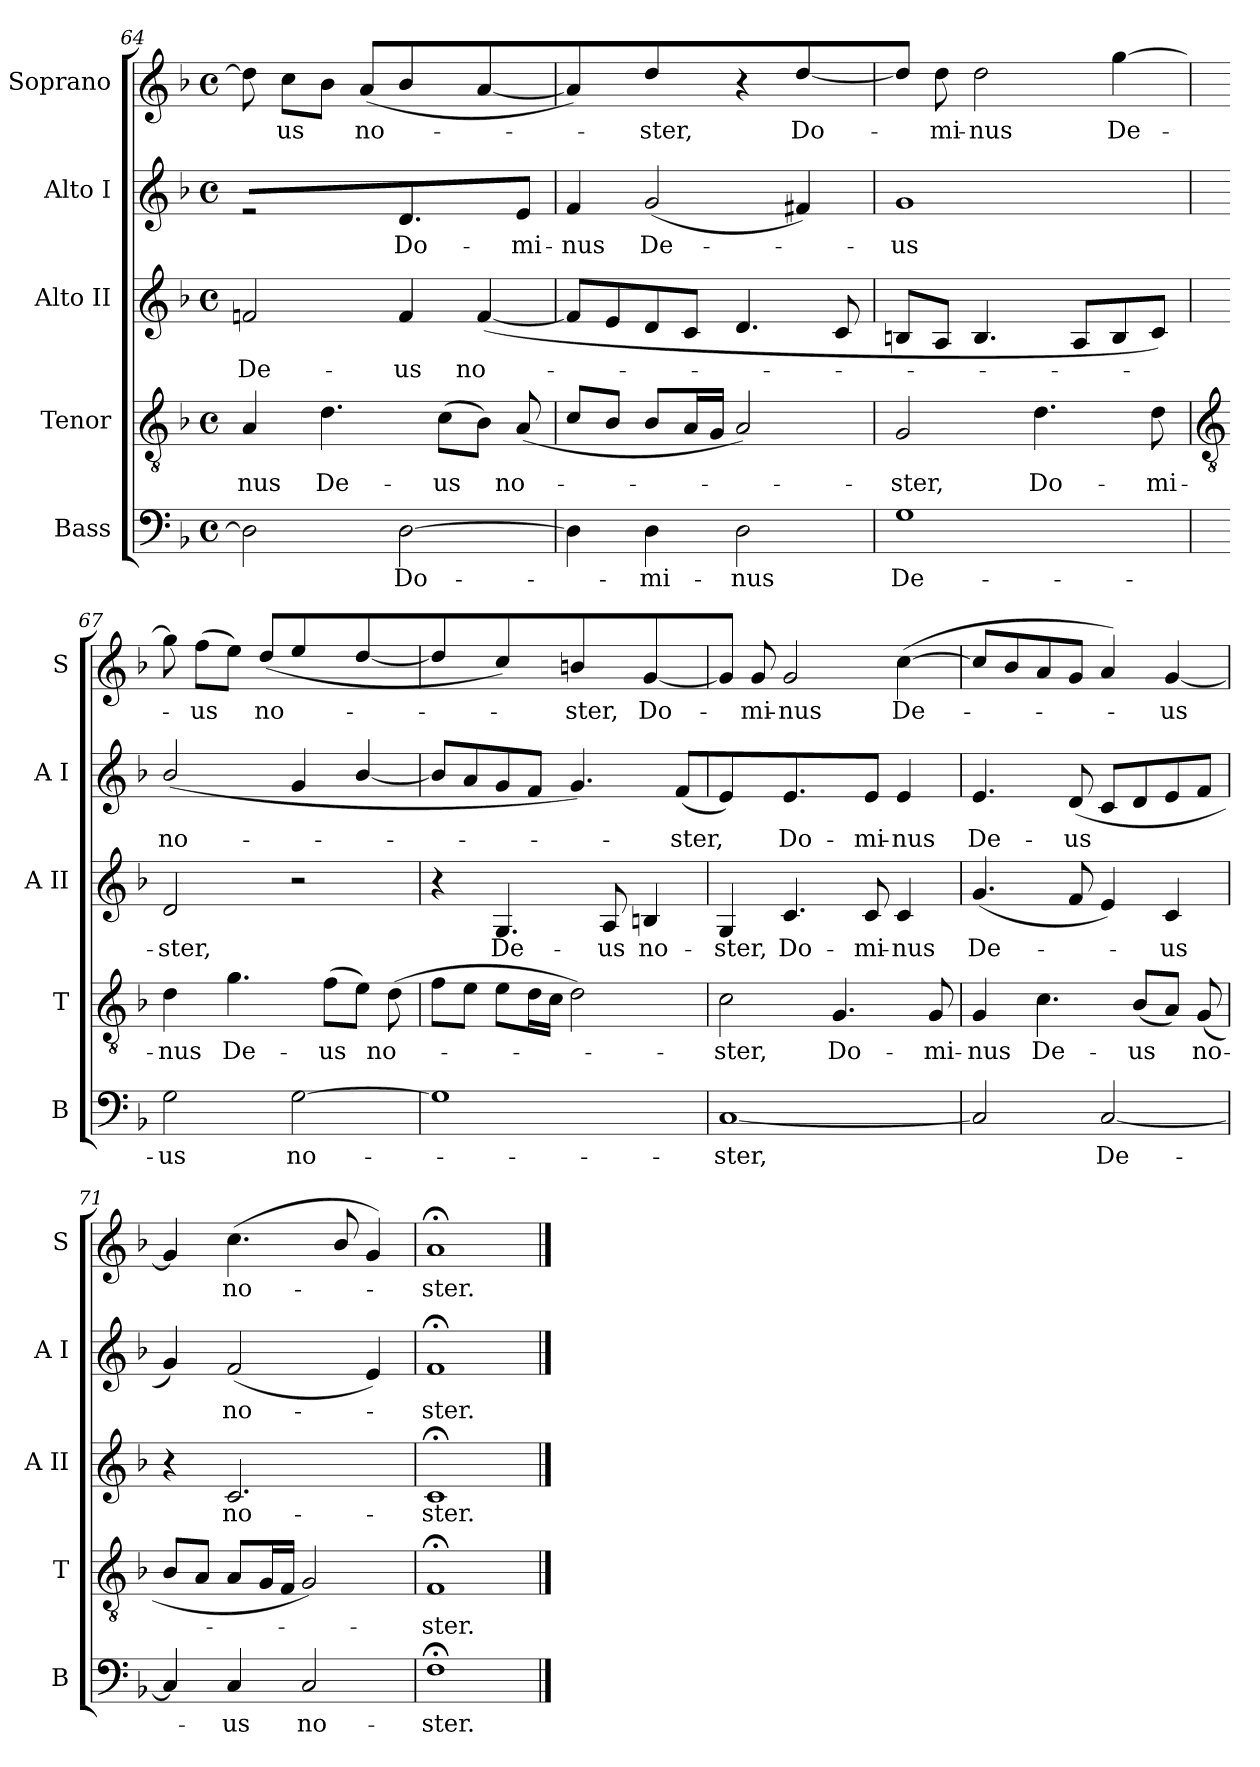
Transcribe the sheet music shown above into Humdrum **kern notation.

**kern	**text	**kern	**text	**kern	**text	**kern	**text	**kern	**text
*part5	*part5	*part4	*part4	*part3	*part3	*part2	*part2	*part1	*part1
*staff5	*staff5	*staff4	*staff4	*staff3	*staff3	*staff2	*staff2	*staff1	*staff1
*I"Bass	*	*I"Tenor	*	*I"Alto II	*	*I"Alto I	*	*I"Soprano	*
*I'B	*	*I'T	*	*I'A II	*	*I'A I	*	*I'S	*
*clefF4	*	*clefGv2	*	*clefG2	*	*clefG2	*	*clefG2	*
*k[b-]	*	*k[b-]	*	*k[b-]	*	*k[b-]	*	*k[b-]	*
*F:	*	*F:	*	*F:	*	*F:	*	*F:	*
*M4/4	*	*M4/4	*	*M4/4	*	*M4/4	*	*M4/4	*
*met(c)	*	*met(c)	*	*met(c)	*	*met(c)	*	*met(c)	*
=64	=64	=64	=64	=64	=64	=64	=64	=64	=64
!	!	!	!LO:LY:b	!	!LO:LY:b	!	!	!	!
2D]	.	4A	-nus	2fn	De-	2r	.	8dd]	.
!	!	!	!	!	!	!	!	!	!LO:LY:b
.	.	.	.	.	.	.	.	8ccL	us
!	!	!	!LO:LY:b	!	!	!	!	!	!
.	.	4.d	De-	.	.	.	.	8b-J	.
!	!	!	!	!	!	!	!	!	!LO:LY:b
.	.	.	.	.	.	.	.	(<8aL	no-
!	!LO:LY:b	!	!	!	!LO:LY:b	!	!LO:LY:b	!	!
[2D	Do-	.	.	4f	-us	4.d	Do-	4b-/	.
!	!	!	!LO:LY:b	!	!	!	!	!	!
.	.	(>8cL	-us	.	.	.	.	.	.
!	!	!	!	!	!LO:LY:b	!	!	!	!
.	.	8B-J)	.	(<[4f	no-	.	.	[4a	.
!	!	!	!LO:LY:b	!	!	!	!LO:LY:b	!	!
.	.	(<8A	no-	.	.	8eJ	-mi-	.	.
=65	=65	=65	=65	=65	=65	=65	=65	=65	=65
!	!	!	!	!	!	!	!LO:LY:b	!	!
4D]	.	8c/L	.	8f]	.	4f	-nus	4a])	.
.	.	8B-/J	.	8e	.	.	.	.	.
!	!LO:LY:b	!	!	!	!	!	!LO:LY:b	!	!LO:LY:b
4D	mi-	8B-L	.	8d	.	(<2g	De-	4dd	ster,
.	.	16AL	.	8cJ	.	.	.	.	.
.	.	16GJJ	.	.	.	.	.	.	.
!	!LO:LY:b	!	!	!	!	!	!	!	!
2D	-nus	2A)	.	4.d	.	.	.	4r	.
!	!	!	!	!	!	!	!	!	!LO:LY:b
.	.	.	.	.	.	4f#X)	.	[4dd	Do-
.	.	.	.	8c	.	.	.	.	.
=66	=66	=66	=66	=66	=66	=66	=66	=66	=66
!	!LO:LY:b	!	!LO:LY:b	!	!	!	!LO:LY:b	!	!
1G	De-	2G	ster,	8BnL	.	1g	us	8ddJ]	.
!	!	!	!	!	!	!	!	!	!LO:LY:b
.	.	.	.	8AJ	.	.	.	8dd	mi-
!	!	!	!	!	!	!	!	!	!LO:LY:b
.	.	.	.	4.B	.	.	.	2dd	-nus
!	!	!	!LO:LY:b	!	!	!	!	!	!
.	.	4.d	Do-	.	.	.	.	.	.
.	.	.	.	8AL	.	.	.	.	.
!	!	!	!	!	!	!	!	!	!LO:LY:b
.	.	.	.	8B	.	.	.	[4gg	De-
!	!	!	!LO:LY:b	!	!	!	!	!	!
.	.	8d	-mi-	8cJ)	.	.	.	.	.
!!LO:LB:g=z
=67	=67	=67	=67	=67	=67	=67	=67	=67	=67
*	*	*clefGv2	*	*	*	*	*	*	*
!	!LO:LY:b	!	!LO:LY:b	!	!LO:LY:b	!	!LO:LY:b	!	!
2G	-us	4d	-nus	2d	ster,	(<2b-/	no-	8gg]	.
!	!	!	!	!	!	!	!	!	!LO:LY:b
.	.	.	.	.	.	.	.	(>8ffL	us
!	!	!	!LO:LY:b	!	!	!	!	!	!
.	.	4.g	De-	.	.	.	.	8eeJ)	.
!	!	!	!	!	!	!	!	!	!LO:LY:b
.	.	.	.	.	.	.	.	(>8ddL	no-
!	!LO:LY:b	!	!	!	!	!	!	!	!
[2G	no-	.	.	2r	.	4g	.	4ee	.
!	!	!	!LO:LY:b	!	!	!	!	!	!
.	.	(>8fL	-us	.	.	.	.	.	.
.	.	8eJ)	.	.	.	[4b-/	.	[4dd	.
!	!	!	!LO:LY:b	!	!	!	!	!	!
.	.	(>8d	no-	.	.	.	.	.	.
=68	=68	=68	=68	=68	=68	=68	=68	=68	=68
1G]	.	8fL	.	4r	.	8b-L]	.	4dd]	.
.	.	8eJ	.	.	.	8a	.	.	.
!	!	!	!	!	!LO:LY:b	!	!	!	!
.	.	8eL	.	4.G	De-	8g	.	4cc)	.
.	.	16dL	.	.	.	8fJ	.	.	.
.	.	16cJJ	.	.	.	.	.	.	.
!	!	!	!	!	!	!	!	!	!LO:LY:b
.	.	2d)	.	.	.	4.g)	.	4bn/	ster,
!	!	!	!	!	!LO:LY:b	!	!	!	!
.	.	.	.	8A	-us	.	.	.	.
!	!	!	!	!	!LO:LY:b	!	!	!	!LO:LY:b
.	.	.	.	4Bn	no-	.	.	[4g	Do-
!	!	!	!	!	!	!	!LO:LY:b	!	!
.	.	.	.	.	.	(<8fL	ster,	.	.
=69	=69	=69	=69	=69	=69	=69	=69	=69	=69
!	!LO:LY:b	!	!LO:LY:b	!	!LO:LY:b	!	!	!	!
[1C	ster,	2c	ster,	4G	-ster,	4e)	.	8gJ]	.
!	!	!	!	!	!	!	!	!	!LO:LY:b
.	.	.	.	.	.	.	.	8g	mi-
!	!	!	!	!	!LO:LY:b	!	!LO:LY:b	!	!LO:LY:b
.	.	.	.	4.c	Do-	4.e	Do-	2g	-nus
!	!	!	!LO:LY:b	!	!	!	!	!	!
.	.	4.G	Do-	.	.	.	.	.	.
!	!	!	!	!	!LO:LY:b	!	!LO:LY:b	!	!
.	.	.	.	8c	-mi-	8eJ	-mi-	.	.
!	!	!	!	!	!LO:LY:b	!	!LO:LY:b	!	!LO:LY:b
.	.	.	.	4c	-nus	4e	-nus	(<[4cc	De-
!	!	!	!LO:LY:b	!	!	!	!	!	!
.	.	8G	-mi-	.	.	.	.	.	.
=70	=70	=70	=70	=70	=70	=70	=70	=70	=70
!	!	!	!LO:LY:b	!	!LO:LY:b	!	!LO:LY:b	!	!
2C]	.	4G	-nus	(<4.g	De-	4.e	De-	8ccL]	.
.	.	.	.	.	.	.	.	8b-	.
!	!	!	!LO:LY:b	!	!	!	!	!	!
.	.	4.c	De-	.	.	.	.	8a	.
!	!	!	!	!	!	!	!LO:LY:b	!	!
.	.	.	.	8f	.	(<8d	-us	8gJ	.
!	!LO:LY:b	!	!	!	!	!	!	!	!
[2C	De-	.	.	4e)	.	8cL	.	4a)	.
!	!	!	!LO:LY:b	!	!	!	!	!	!
.	.	(<8B-L	-us	.	.	8d	.	.	.
!	!	!	!	!	!LO:LY:b	!	!	!	!LO:LY:b
.	.	8AJ)	.	4c	us	8e	.	[4g	us
!	!	!	!LO:LY:b	!	!	!	!	!	!
.	.	(<8G	no-	.	.	8fJ	.	.	.
=71	=71	=71	=71	=71	=71	=71	=71	=71	=71
4C]	.	8B-L	.	4r	.	4g)	.	4g]	.
.	.	8AJ	.	.	.	.	.	.	.
!	!LO:LY:b	!	!	!	!LO:LY:b	!	!LO:LY:b	!	!LO:LY:b
4C	us	8AL	.	2.c	no-	(<2f	no-	(<4.cc	no-
.	.	16GL	.	.	.	.	.	.	.
.	.	16FJJ	.	.	.	.	.	.	.
!	!LO:LY:b	!	!	!	!	!	!	!	!
2C	no-	2G)	.	.	.	.	.	.	.
.	.	.	.	.	.	.	.	8b-/	.
.	.	.	.	.	.	4e)	.	4g)	.
=72	=72	=72	=72	=72	=72	=72	=72	=72	=72
!	!LO:LY:b	!	!LO:LY:b	!	!LO:LY:b	!	!LO:LY:b	!	!LO:LY:b
1F;<	-ster.	1F;<	ster.	1c;<	-ster.	1f;<	ster.	1a;<	ster.
==	==	==	==	==	==	==	==	==	==
*-	*-	*-	*-	*-	*-	*-	*-	*-	*-
